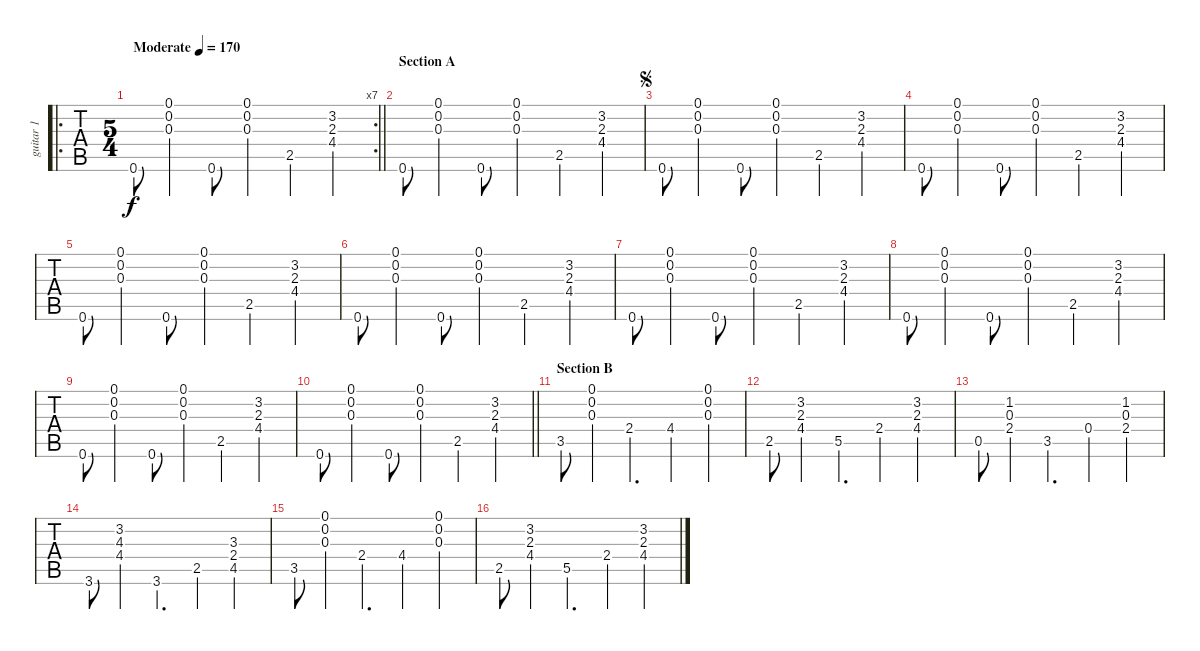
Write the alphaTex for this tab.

\track ("guitar 1" "guitar 1") {instrument electricguitarjazz}
\staff {tabs}
\tuning (D4 A3 F3 C3 G2 D2) {hide}
\ro
\rc 7
\ts (5 4)
\tempo (170 "Moderate")
\clef g2
\barLineRight lightlight
\ks c
0.6.8{dy f instrument electricguitarjazz} (0.1 0.2 0.3).4 0.6.8 (0.1 0.2 0.3).4 2.5.4 (3.2 2.3 4.4).4 |
\section ("" "Section A")
0.6.8 (0.1 0.2 0.3).4 0.6.8 (0.1 0.2 0.3).4 2.5.4 (3.2 2.3 4.4).4 |
\jump segno
0.6.8 (0.1 0.2 0.3).4 0.6.8 (0.1 0.2 0.3).4 2.5.4 (3.2 2.3 4.4).4 |
0.6.8 (0.1 0.2 0.3).4 0.6.8 (0.1 0.2 0.3).4 2.5.4 (3.2 2.3 4.4).4 |
0.6.8 (0.1 0.2 0.3).4 0.6.8 (0.1 0.2 0.3).4 2.5.4 (3.2 2.3 4.4).4 |
0.6.8 (0.1 0.2 0.3).4 0.6.8 (0.1 0.2 0.3).4 2.5.4 (3.2 2.3 4.4).4 |
0.6.8 (0.1 0.2 0.3).4 0.6.8 (0.1 0.2 0.3).4 2.5.4 (3.2 2.3 4.4).4 |
0.6.8 (0.1 0.2 0.3).4 0.6.8 (0.1 0.2 0.3).4 2.5.4 (3.2 2.3 4.4).4 |
0.6.8 (0.1 0.2 0.3).4 0.6.8 (0.1 0.2 0.3).4 2.5.4 (3.2 2.3 4.4).4 |
\barLineRight lightlight
0.6.8 (0.1 0.2 0.3).4 0.6.8 (0.1 0.2 0.3).4 2.5.4 (3.2 2.3 4.4).4 |
\section ("" "Section B")
3.5.8 (0.1 0.2 0.3).4 2.4.4{d} 4.4.4 (0.1 0.2 0.3).4 |
2.5.8 (3.2 2.3 4.4).4 5.5.4{d} 2.4.4 (3.2 2.3 4.4).4 |
0.5.8 (1.2 0.3 2.4).4 3.5.4{d} 0.4.4 (1.2 0.3 2.4).4 |
3.6.8 (3.2 4.3 4.4).4 3.6.4{d} 2.5.4 (3.3 2.4 4.5).4 |
3.5.8 (0.1 0.2 0.3).4 2.4.4{d} 4.4.4 (0.1 0.2 0.3).4 |
2.5.8 (3.2 2.3 4.4).4 5.5.4{d} 2.4.4 (3.2 2.3 4.4).4
